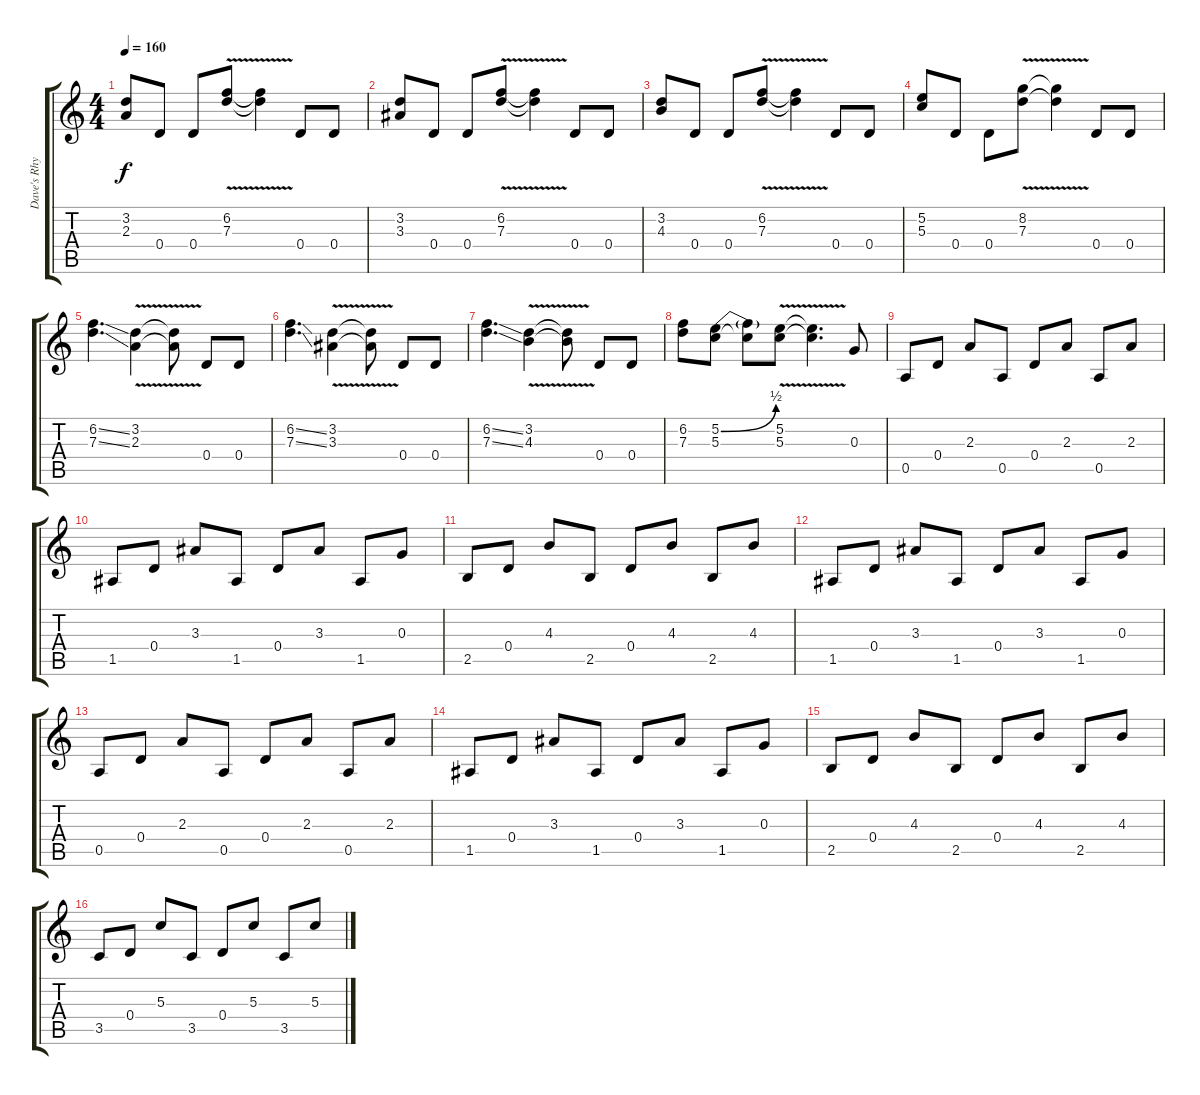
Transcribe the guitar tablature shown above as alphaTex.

\track ("Dave's Rhythm" "Dave's Rhy") {instrument overdrivenguitar}
\staff {score tabs}
\tuning (E4 B3 G3 D3 A2 E2) {hide}
\ts (4 4)
\tempo 160
\clef g2
\ks c
(3.2 2.3).8{dy f} 0.4.8 0.4.8 (6.2{v} 7.3{v}).8 (6.2{t} 7.3{t}).4 0.4.8 0.4.8 |
(3.2 3.3).8 0.4.8 0.4.8 (6.2{v} 7.3{v}).8 (6.2{t} 7.3{t}).4 0.4.8 0.4.8 |
(3.2 4.3).8 0.4.8 0.4.8 (6.2{v} 7.3{v}).8 (6.2{t} 7.3{t}).4 0.4.8 0.4.8 |
(5.2 5.3).8 0.4.8 0.4.8 (8.2{v} 7.3{v}).8 (8.2{t} 7.3{t}).4 0.4.8 0.4.8 |
(6.2{ss} 7.3{ss}).4{d} (3.2{v} 2.3{v}).4 (3.2{t} 2.3{t}).8 0.4.8 0.4.8 |
(6.2{ss} 7.3{ss}).4{d} (3.2{v} 3.3{v}).4 (3.2{t} 3.3{t}).8 0.4.8 0.4.8 |
(6.2{ss} 7.3{ss}).4{d} (3.2{v} 4.3{v}).4 (3.2{t} 4.3{t}).8 0.4.8 0.4.8 |
(6.2 7.3).8 (5.2{be (bend 0 0 60 2)} 5.3).8 (5.2{t} 5.3{t}).8 (5.2{v} 5.3{v}).8 (5.2{t} 5.3{t}).4{d} 0.3.8 |
0.5.8 0.4.8 2.3.8 0.5.8 0.4.8 2.3.8 0.5.8 2.3.8 |
1.5.8 0.4.8 3.3.8 1.5.8 0.4.8 3.3.8 1.5.8 0.3.8 |
2.5.8 0.4.8 4.3.8 2.5.8 0.4.8 4.3.8 2.5.8 4.3.8 |
1.5.8 0.4.8 3.3.8 1.5.8 0.4.8 3.3.8 1.5.8 0.3.8 |
0.5.8 0.4.8 2.3.8 0.5.8 0.4.8 2.3.8 0.5.8 2.3.8 |
1.5.8 0.4.8 3.3.8 1.5.8 0.4.8 3.3.8 1.5.8 0.3.8 |
2.5.8 0.4.8 4.3.8 2.5.8 0.4.8 4.3.8 2.5.8 4.3.8 |
3.5.8 0.4.8 5.3.8 3.5.8 0.4.8 5.3.8 3.5.8 5.3.8
